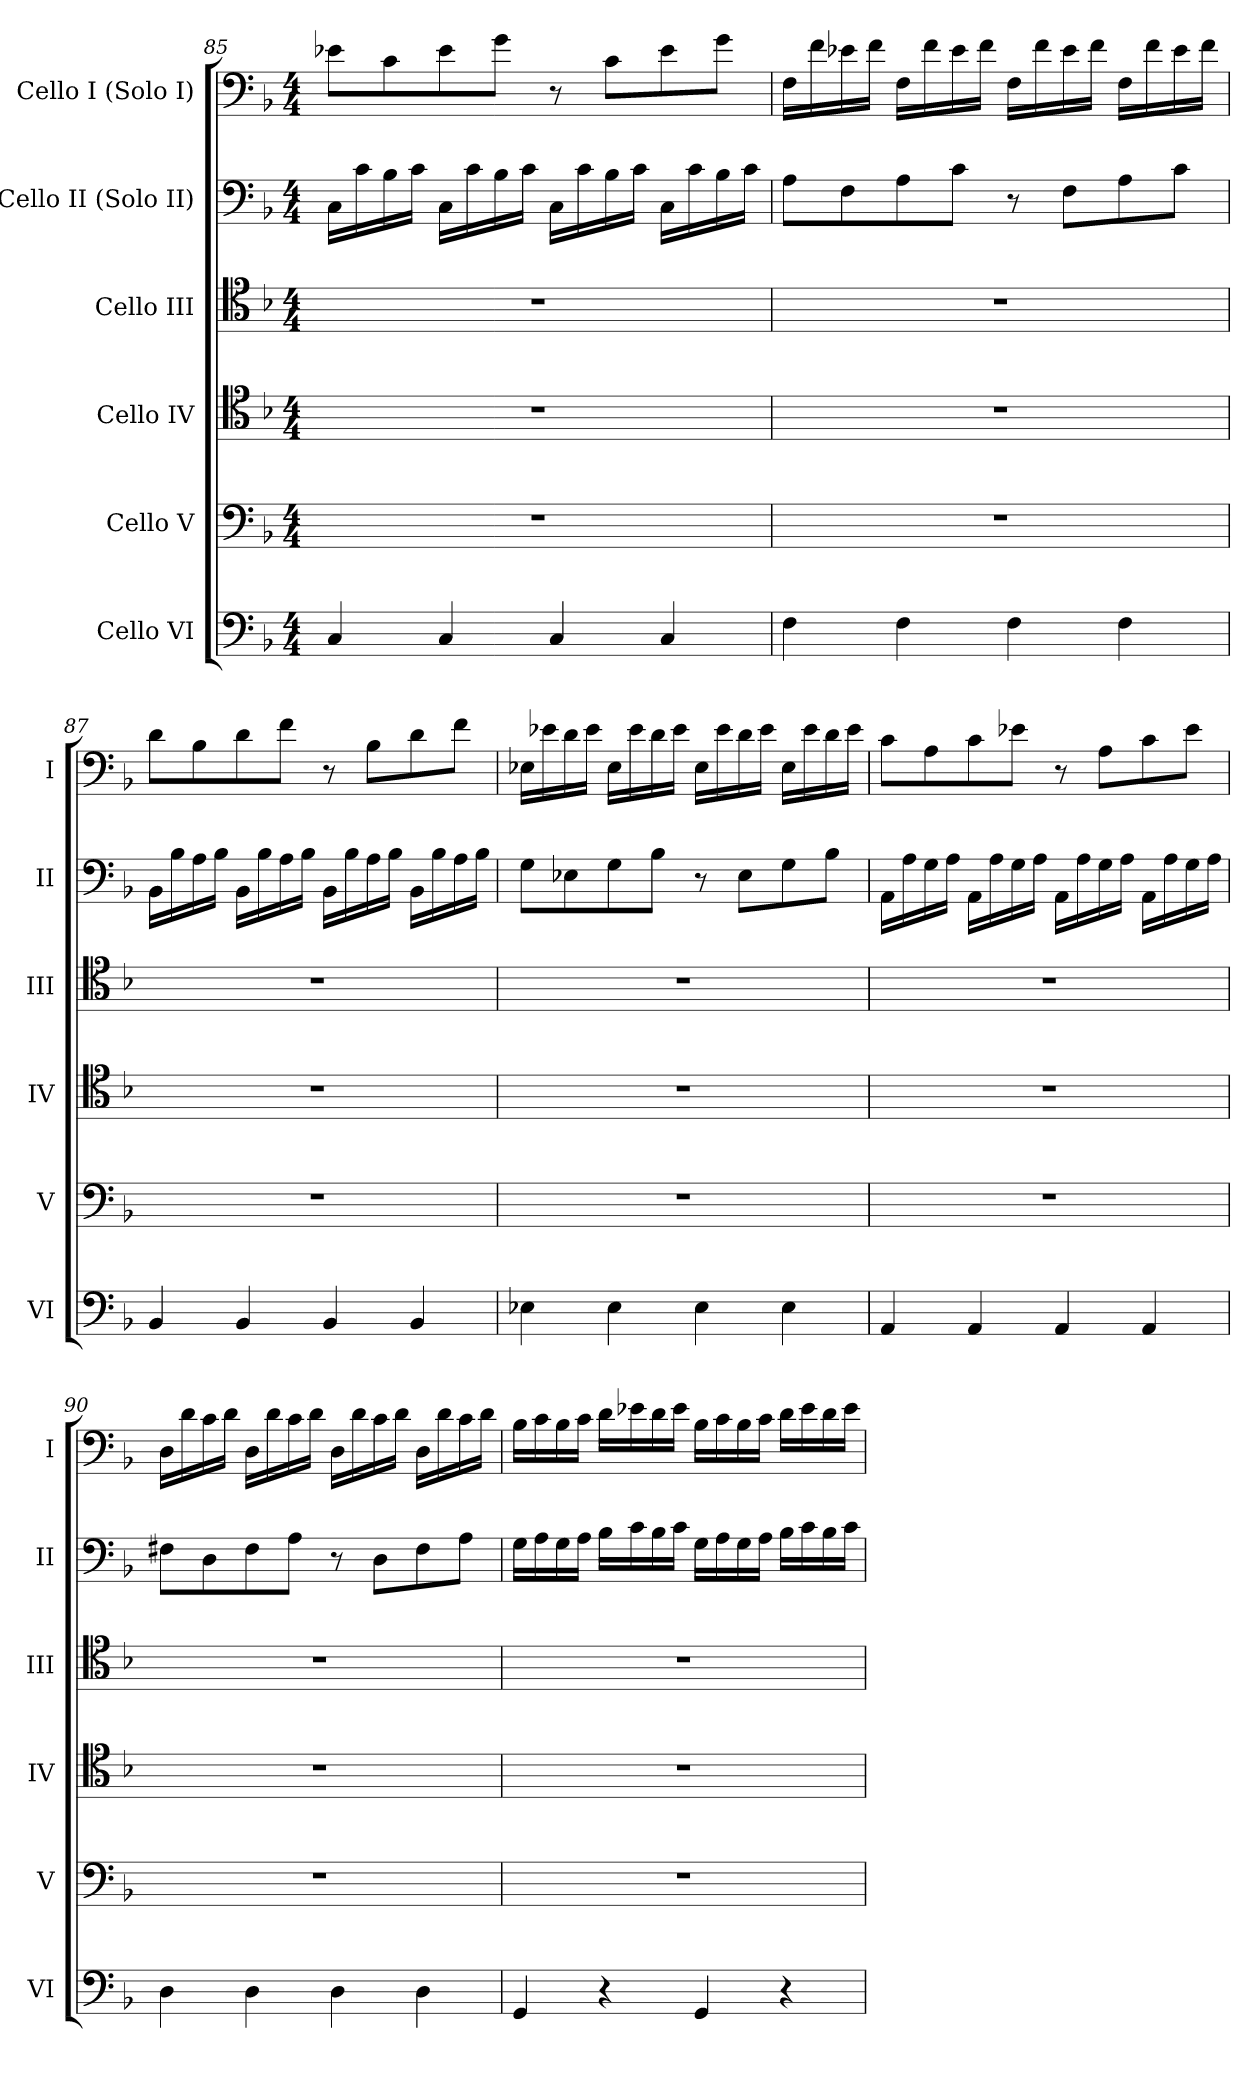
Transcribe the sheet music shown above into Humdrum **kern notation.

**kern	**kern	**kern	**kern	**kern	**kern
*part6	*part5	*part4	*part3	*part2	*part1
*staff6	*staff5	*staff4	*staff3	*staff2	*staff1
*I"Cello VI	*I"Cello V	*I"Cello IV	*I"Cello III	*I"Cello II (Solo II)	*I"Cello I (Solo I)
*I'VI	*I'V	*I'IV	*I'III	*I'II	*I'I
*clefF4	*clefF4	*clefC4	*clefC4	*clefF4	*clefF4
*k[b-]	*k[b-]	*k[b-]	*k[b-]	*k[b-]	*k[b-]
*M4/4	*M4/4	*M4/4	*M4/4	*M4/4	*M4/4
=85	=85	=85	=85	=85	=85
4C/	1r	1r	1r	16C\LL	8e-X\L
.	.	.	.	16c\	.
.	.	.	.	16B-\	8c\
.	.	.	.	16c\JJ	.
4C/	.	.	.	16C\LL	8e-\
.	.	.	.	16c\	.
.	.	.	.	16B-\	8g\J
.	.	.	.	16c\JJ	.
4C/	.	.	.	16C\LL	8r
.	.	.	.	16c\	.
.	.	.	.	16B-\	8c\L
.	.	.	.	16c\JJ	.
4C/	.	.	.	16C\LL	8e-\
.	.	.	.	16c\	.
.	.	.	.	16B-\	8g\J
.	.	.	.	16c\JJ	.
!!LO:PB:g=z
=86	=86	=86	=86	=86	=86
4F\	1r	1r	1r	8A\L	16F\LL
.	.	.	.	.	16f\
.	.	.	.	8F\	16e-X\
.	.	.	.	.	16f\JJ
4F\	.	.	.	8A\	16F\LL
.	.	.	.	.	16f\
.	.	.	.	8c\J	16e-\
.	.	.	.	.	16f\JJ
4F\	.	.	.	8r	16F\LL
.	.	.	.	.	16f\
.	.	.	.	8F\L	16e-\
.	.	.	.	.	16f\JJ
4F\	.	.	.	8A\	16F\LL
.	.	.	.	.	16f\
.	.	.	.	8c\J	16e-\
.	.	.	.	.	16f\JJ
=87	=87	=87	=87	=87	=87
4BB-/	1r	1r	1r	16BB-\LL	8d\L
.	.	.	.	16B-\	.
.	.	.	.	16A\	8B-\
.	.	.	.	16B-\JJ	.
4BB-/	.	.	.	16BB-\LL	8d\
.	.	.	.	16B-\	.
.	.	.	.	16A\	8f\J
.	.	.	.	16B-\JJ	.
4BB-/	.	.	.	16BB-\LL	8r
.	.	.	.	16B-\	.
.	.	.	.	16A\	8B-\L
.	.	.	.	16B-\JJ	.
4BB-/	.	.	.	16BB-\LL	8d\
.	.	.	.	16B-\	.
.	.	.	.	16A\	8f\J
.	.	.	.	16B-\JJ	.
=88	=88	=88	=88	=88	=88
4E-X\	1r	1r	1r	8G\L	16E-X\LL
.	.	.	.	.	16e-X\
.	.	.	.	8E-X\	16d\
.	.	.	.	.	16e-\JJ
4E-\	.	.	.	8G\	16E-\LL
.	.	.	.	.	16e-\
.	.	.	.	8B-\J	16d\
.	.	.	.	.	16e-\JJ
4E-\	.	.	.	8r	16E-\LL
.	.	.	.	.	16e-\
.	.	.	.	8E-\L	16d\
.	.	.	.	.	16e-\JJ
4E-\	.	.	.	8G\	16E-\LL
.	.	.	.	.	16e-\
.	.	.	.	8B-\J	16d\
.	.	.	.	.	16e-\JJ
=89	=89	=89	=89	=89	=89
4AA/	1r	1r	1r	16AA\LL	8c\L
.	.	.	.	16A\	.
.	.	.	.	16G\	8A\
.	.	.	.	16A\JJ	.
4AA/	.	.	.	16AA\LL	8c\
.	.	.	.	16A\	.
.	.	.	.	16G\	8e-X\J
.	.	.	.	16A\JJ	.
4AA/	.	.	.	16AA\LL	8r
.	.	.	.	16A\	.
.	.	.	.	16G\	8A\L
.	.	.	.	16A\JJ	.
4AA/	.	.	.	16AA\LL	8c\
.	.	.	.	16A\	.
.	.	.	.	16G\	8e-\J
.	.	.	.	16A\JJ	.
!!LO:LB:g=z
=90	=90	=90	=90	=90	=90
4D\	1r	1r	1r	8F#X\L	16D\LL
.	.	.	.	.	16d\
.	.	.	.	8D\	16c\
.	.	.	.	.	16d\JJ
4D\	.	.	.	8F#\	16D\LL
.	.	.	.	.	16d\
.	.	.	.	8A\J	16c\
.	.	.	.	.	16d\JJ
4D\	.	.	.	8r	16D\LL
.	.	.	.	.	16d\
.	.	.	.	8D\L	16c\
.	.	.	.	.	16d\JJ
4D\	.	.	.	8F#\	16D\LL
.	.	.	.	.	16d\
.	.	.	.	8A\J	16c\
.	.	.	.	.	16d\JJ
=91	=91	=91	=91	=91	=91
4GG/	1r	1r	1r	16G\LL	16B-\LL
.	.	.	.	16A\	16c\
.	.	.	.	16G\	16B-\
.	.	.	.	16A\JJ	16c\JJ
4r	.	.	.	16B-\LL	16d\LL
.	.	.	.	16c\	16e-X\
.	.	.	.	16B-\	16d\
.	.	.	.	16c\JJ	16e-\JJ
4GG/	.	.	.	16G\LL	16B-\LL
.	.	.	.	16A\	16c\
.	.	.	.	16G\	16B-\
.	.	.	.	16A\JJ	16c\JJ
4r	.	.	.	16B-\LL	16d\LL
.	.	.	.	16c\	16e-\
.	.	.	.	16B-\	16d\
.	.	.	.	16c\JJ	16e-\JJ
=	=	=	=	=	=
*-	*-	*-	*-	*-	*-
